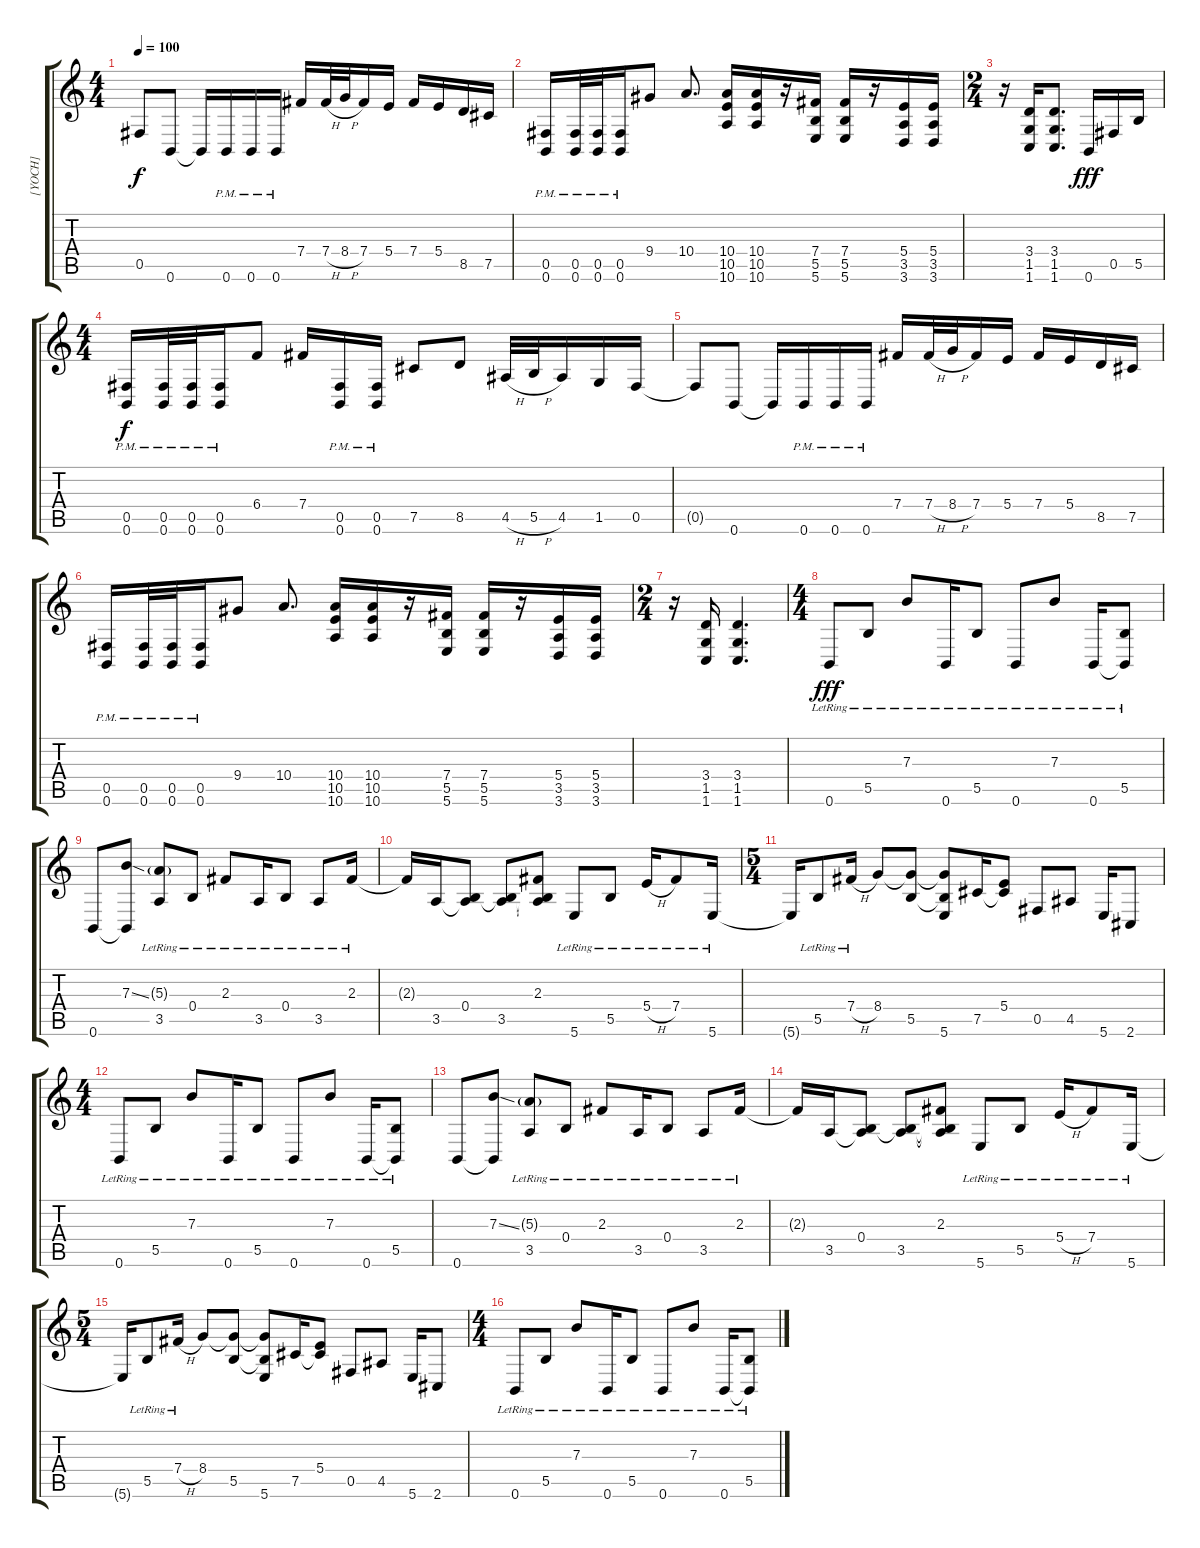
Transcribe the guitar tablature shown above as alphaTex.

\track ("[YOCH]" "[YOCH]") {instrument overdrivenguitar}
\staff {score tabs}
\tuning (Db4 Ab3 E3 B2 Gb2 B1) {hide}
\ts (4 4)
\tempo 100
\clef g2
\ks c
0.5{t}.8{dy f} 0.6.8 0.6{t}.16 0.6{pm}.16 0.6{pm}.16 0.6{pm}.16 7.4.16 7.4{h}.32 8.4{h}.32 7.4.16 5.4.16 7.4.16 5.4.16 8.5.16 7.5.16 |
(0.5{pm} 0.6{pm}).16 (0.5{pm} 0.6{pm}).32 (0.5{pm} 0.6{pm}).32 (0.5{pm} 0.6{pm}).16 9.4.8 10.4.8{d} (10.4 10.5 10.6).16 (10.4 10.5 10.6).16 r.16 (7.4 5.5 5.6).16 (7.4 5.5 5.6).16 r.16 (5.4 3.5 3.6).16 (5.4 3.5 3.6).16 |
\ts (2 4)
r.16 (3.4 1.5 1.6).16 (3.4 1.5 1.6).8{d} 0.6.16{dy fff} 0.5.16 5.5.16 |
\ts (4 4)
(0.5{pm} 0.6{pm}).16{dy f} (0.5{pm} 0.6{pm}).32 (0.5{pm} 0.6{pm}).32 (0.5{pm} 0.6{pm}).16 6.4.8 7.4.16 (0.5{pm} 0.6{pm}).16 (0.5{pm} 0.6{pm}).16 7.5.8 8.5.8 4.5{h}.32 5.5{h}.32 4.5.16 1.5.16 0.5.16 |
0.5{t}.8 0.6.8 0.6{t}.16 0.6{pm}.16 0.6{pm}.16 0.6{pm}.16 7.4.16 7.4{h}.32 8.4{h}.32 7.4.16 5.4.16 7.4.16 5.4.16 8.5.16 7.5.16 |
(0.5{pm} 0.6{pm}).16 (0.5{pm} 0.6{pm}).32 (0.5{pm} 0.6{pm}).32 (0.5{pm} 0.6{pm}).16 9.4.8 10.4.8{d} (10.4 10.5 10.6).16 (10.4 10.5 10.6).16 r.16 (7.4 5.5 5.6).16 (7.4 5.5 5.6).16 r.16 (5.4 3.5 3.6).16 (5.4 3.5 3.6).16 |
\ts (2 4)
r.16 (3.4 1.5 1.6).16 (3.4 1.5 1.6).4{d} |
\ts (4 4)
0.6{lr}.8{dy fff instrument electricguitarjazz} 5.5{lr}.8 7.3{lr}.8 0.6{lr}.16 5.5{lr}.8 0.6{lr}.8 7.3{lr}.8 0.6{lr}.16 (5.5{lr} 0.6{t}).8 |
0.6.8 (7.3{ss} 0.6{t}).8 (5.3{g} 3.5{lr}).8 0.4{lr}.8 2.3{lr}.8 3.5{lr}.16 0.4{lr}.8 3.5{lr}.8 2.3{lr}.16 |
2.3{t}.16 3.5.16 (0.4 3.5{t}).8 (0.4{t} 3.5).8 (2.3 0.4{t} 3.5{t}).8 5.6{lr}.8 5.5{lr}.8 5.4{h lr}.16 7.4{lr}.8 5.6{lr}.16 |
\ts (5 4)
5.6{t}.16 5.5{lr}.8 7.4{h lr}.16 8.4.8 (8.4{t} 5.5).8 (8.4{t} 5.5{t} 5.6).8 7.5.16{instrument overdrivenguitar} (5.4 7.5{t}).8 0.5.8 4.5.8 5.6.16 2.6.8 |
\ts (4 4)
0.6{lr}.8{instrument electricguitarjazz} 5.5{lr}.8 7.3{lr}.8 0.6{lr}.16 5.5{lr}.8 0.6{lr}.8 7.3{lr}.8 0.6{lr}.16 (5.5{lr} 0.6{t}).8 |
0.6.8 (7.3{ss} 0.6{t}).8 (5.3{g} 3.5{lr}).8 0.4{lr}.8 2.3{lr}.8 3.5{lr}.16 0.4{lr}.8 3.5{lr}.8 2.3{lr}.16 |
2.3{t}.16 3.5.16 (0.4 3.5{t}).8 (0.4{t} 3.5).8 (2.3 0.4{t} 3.5{t}).8 5.6{lr}.8 5.5{lr}.8 5.4{h lr}.16 7.4{lr}.8 5.6{lr}.16 |
\ts (5 4)
5.6{t}.16 5.5{lr}.8 7.4{h lr}.16 8.4.8 (8.4{t} 5.5).8 (8.4{t} 5.5{t} 5.6).8 7.5.16{instrument overdrivenguitar} (5.4 7.5{t}).8 0.5.8 4.5.8 5.6.16 2.6.8 |
\ts (4 4)
0.6{lr}.8{instrument electricguitarjazz} 5.5{lr}.8 7.3{lr}.8 0.6{lr}.16 5.5{lr}.8 0.6{lr}.8 7.3{lr}.8 0.6{lr}.16 (5.5{lr} 0.6{t}).8
